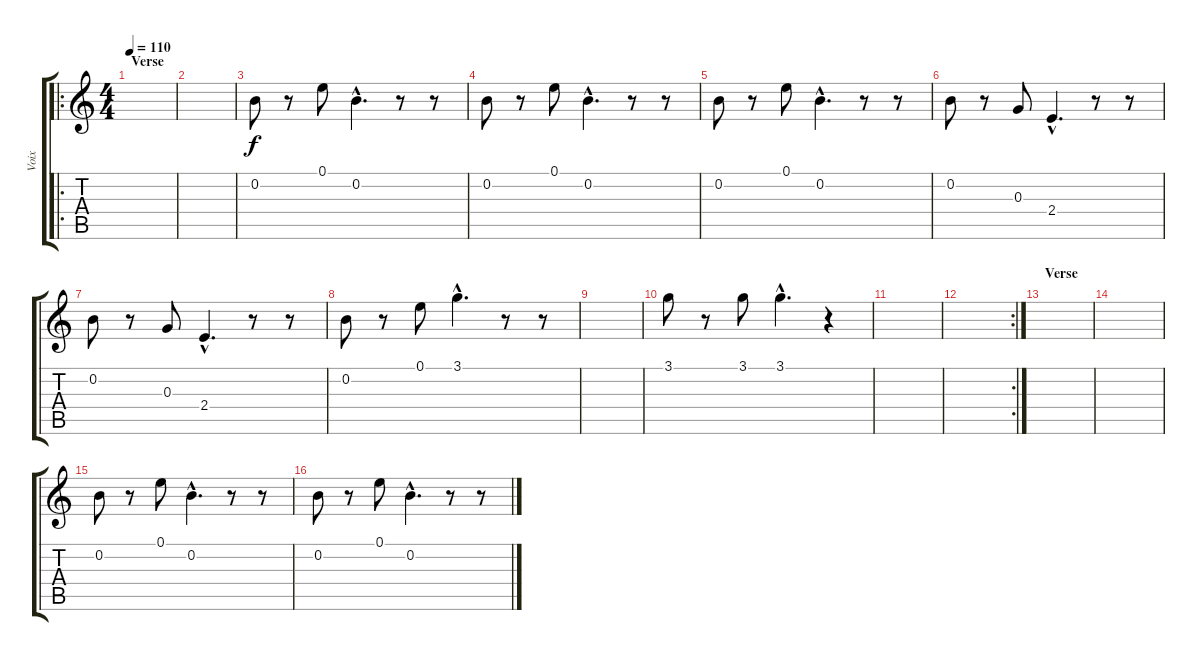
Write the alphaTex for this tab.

\track ("Voix" "Voix") {instrument contrabass}
\staff {score tabs}
\tuning (E4 B3 G3 D3 A2 E2) {hide}
\ro
\ts (4 4)
\section ("" "Verse")
\tempo 110
\clef g2
\ks c
|
|
0.2.8 r.8 0.1.8 0.2{hac}.4{d} r.8 r.8 |
0.2.8 r.8 0.1.8 0.2{hac}.4{d} r.8 r.8 |
0.2.8 r.8 0.1.8 0.2{hac}.4{d} r.8 r.8 |
0.2.8 r.8 0.3.8 2.4{hac}.4{d} r.8 r.8 |
0.2.8 r.8 0.3.8 2.4{hac}.4{d} r.8 r.8 |
0.2.8 r.8 0.1.8 3.1{hac}.4{d} r.8 r.8 |
|
3.1.8 r.8 3.1.8 3.1{hac}.4{d} r.4 |
|
\rc 2
|
\section ("" "Verse")
|
|
0.2.8 r.8 0.1.8 0.2{hac}.4{d} r.8 r.8 |
0.2.8 r.8 0.1.8 0.2{hac}.4{d} r.8 r.8
